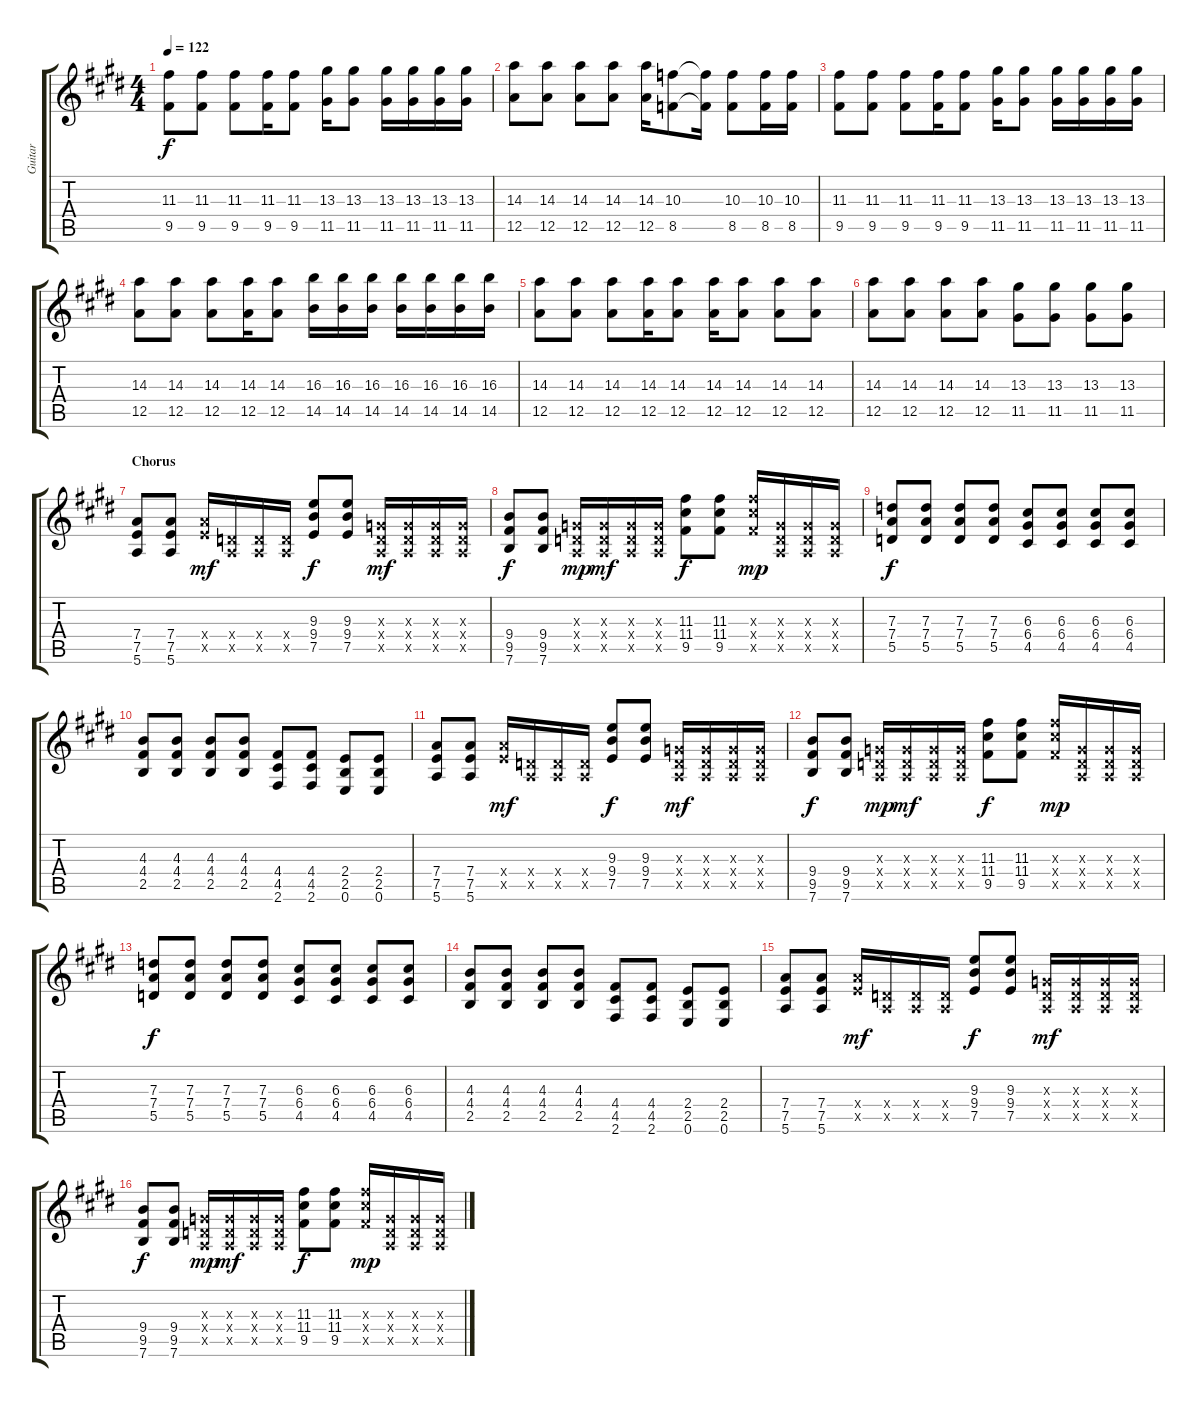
\track ("Guitar" "Guitar") {instrument electricguitarclean}
\staff {score tabs}
\tuning (E4 B3 G3 D3 A2 E2) {hide}
\ts (4 4)
\tempo 122
\clef g2
\ks e
(11.3 9.5).8{dy f} (11.3 9.5).8 (11.3 9.5).8 (11.3 9.5).16 (11.3 9.5).8 (13.3 11.5).16 (13.3 11.5).8 (13.3 11.5).16 (13.3 11.5).16 (13.3 11.5).16 (13.3 11.5).16 |
(14.3 12.5).8 (14.3 12.5).8 (14.3 12.5).8 (14.3 12.5).8 (14.3 12.5).16 (10.3 8.5).8 (10.3{t} 8.5{t}).16 (10.3 8.5).8 (10.3 8.5).16 (10.3 8.5).16 |
(11.3 9.5).8 (11.3 9.5).8 (11.3 9.5).8 (11.3 9.5).16 (11.3 9.5).8 (13.3 11.5).16 (13.3 11.5).8 (13.3 11.5).16 (13.3 11.5).16 (13.3 11.5).16 (13.3 11.5).16 |
(14.3 12.5).8 (14.3 12.5).8 (14.3 12.5).8 (14.3 12.5).16 (14.3 12.5).8 (16.3 14.5).16 (16.3 14.5).16 (16.3 14.5).16 (16.3 14.5).16 (16.3 14.5).16 (16.3 14.5).16 (16.3 14.5).16 |
(14.3 12.5).8 (14.3 12.5).8 (14.3 12.5).8 (14.3 12.5).16 (14.3 12.5).8 (14.3 12.5).16 (14.3 12.5).8 (14.3 12.5).8 (14.3 12.5).8 |
(14.3 12.5).8 (14.3 12.5).8 (14.3 12.5).8 (14.3 12.5).8 (13.3 11.5).8 (13.3 11.5).8 (13.3 11.5).8 (13.3 11.5).8 |
\section ("" "Chorus")
(7.4 7.5 5.6).8 (7.4 7.5 5.6).8 (7.4{x} 7.5{x}).16{dy mf} (0.4{x} 0.5{x}).16 (0.4{x} 0.5{x}).16 (0.4{x} 0.5{x}).16 (9.3 9.4 7.5).8{dy f} (9.3 9.4 7.5).8 (0.3{x} 0.4{x} 0.5{x}).16{dy mf} (0.3{x} 0.4{x} 0.5{x}).16 (0.3{x} 0.4{x} 0.5{x}).16 (0.3{x} 0.4{x} 0.5{x}).16 |
(9.4 9.5 7.6).8{dy f} (9.4 9.5 7.6).8 (0.3{x} 0.4{x} 0.5{x}).16{dy mp} (0.3{x} 0.4{x} 0.5{x}).16{dy mf} (0.3{x} 0.4{x} 0.5{x}).16 (0.3{x} 0.4{x} 0.5{x}).16 (11.3 11.4 9.5).8{dy f} (11.3 11.4 9.5).8 (11.3{x} 11.4{x} 9.5{x}).16{dy mp} (0.3{x} 0.4{x} 0.5{x}).16 (0.3{x} 0.4{x} 0.5{x}).16 (0.3{x} 0.4{x} 0.5{x}).16 |
(7.3 7.4 5.5).8{dy f} (7.3 7.4 5.5).8 (7.3 7.4 5.5).8 (7.3 7.4 5.5).8 (6.3 6.4 4.5).8 (6.3 6.4 4.5).8 (6.3 6.4 4.5).8 (6.3 6.4 4.5).8 |
(4.3 4.4 2.5).8 (4.3 4.4 2.5).8 (4.3 4.4 2.5).8 (4.3 4.4 2.5).8 (4.4 4.5 2.6).8 (4.4 4.5 2.6).8 (2.4 2.5 0.6).8 (2.4 2.5 0.6).8 |
(7.4 7.5 5.6).8 (7.4 7.5 5.6).8 (7.4{x} 7.5{x}).16{dy mf} (0.4{x} 0.5{x}).16 (0.4{x} 0.5{x}).16 (0.4{x} 0.5{x}).16 (9.3 9.4 7.5).8{dy f} (9.3 9.4 7.5).8 (0.3{x} 0.4{x} 0.5{x}).16{dy mf} (0.3{x} 0.4{x} 0.5{x}).16 (0.3{x} 0.4{x} 0.5{x}).16 (0.3{x} 0.4{x} 0.5{x}).16 |
(9.4 9.5 7.6).8{dy f} (9.4 9.5 7.6).8 (0.3{x} 0.4{x} 0.5{x}).16{dy mp} (0.3{x} 0.4{x} 0.5{x}).16{dy mf} (0.3{x} 0.4{x} 0.5{x}).16 (0.3{x} 0.4{x} 0.5{x}).16 (11.3 11.4 9.5).8{dy f} (11.3 11.4 9.5).8 (11.3{x} 11.4{x} 9.5{x}).16{dy mp} (0.3{x} 0.4{x} 0.5{x}).16 (0.3{x} 0.4{x} 0.5{x}).16 (0.3{x} 0.4{x} 0.5{x}).16 |
(7.3 7.4 5.5).8{dy f} (7.3 7.4 5.5).8 (7.3 7.4 5.5).8 (7.3 7.4 5.5).8 (6.3 6.4 4.5).8 (6.3 6.4 4.5).8 (6.3 6.4 4.5).8 (6.3 6.4 4.5).8 |
(4.3 4.4 2.5).8 (4.3 4.4 2.5).8 (4.3 4.4 2.5).8 (4.3 4.4 2.5).8 (4.4 4.5 2.6).8 (4.4 4.5 2.6).8 (2.4 2.5 0.6).8 (2.4 2.5 0.6).8 |
(7.4 7.5 5.6).8 (7.4 7.5 5.6).8 (7.4{x} 7.5{x}).16{dy mf} (0.4{x} 0.5{x}).16 (0.4{x} 0.5{x}).16 (0.4{x} 0.5{x}).16 (9.3 9.4 7.5).8{dy f} (9.3 9.4 7.5).8 (0.3{x} 0.4{x} 0.5{x}).16{dy mf} (0.3{x} 0.4{x} 0.5{x}).16 (0.3{x} 0.4{x} 0.5{x}).16 (0.3{x} 0.4{x} 0.5{x}).16 |
(9.4 9.5 7.6).8{dy f} (9.4 9.5 7.6).8 (0.3{x} 0.4{x} 0.5{x}).16{dy mp} (0.3{x} 0.4{x} 0.5{x}).16{dy mf} (0.3{x} 0.4{x} 0.5{x}).16 (0.3{x} 0.4{x} 0.5{x}).16 (11.3 11.4 9.5).8{dy f} (11.3 11.4 9.5).8 (11.3{x} 11.4{x} 9.5{x}).16{dy mp} (0.3{x} 0.4{x} 0.5{x}).16 (0.3{x} 0.4{x} 0.5{x}).16 (0.3{x} 0.4{x} 0.5{x}).16
